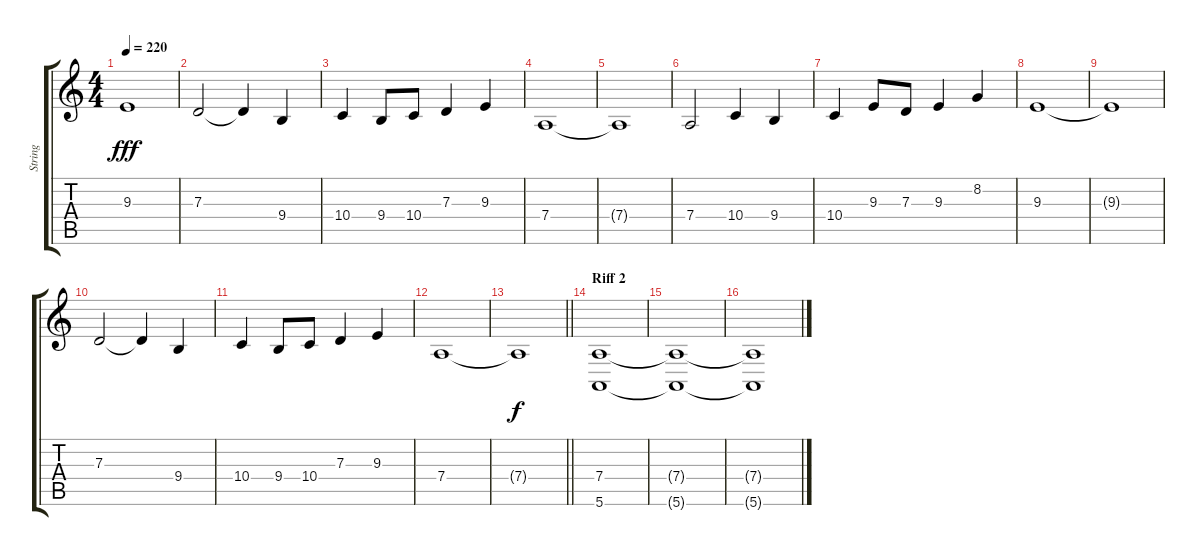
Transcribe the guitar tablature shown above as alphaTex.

\track ("String" "String") {instrument stringensemble1}
\staff {score tabs}
\tuning (E4 B3 G3 D3 A2 E2) {hide}
\ts (4 4)
\tempo 220
\clef g2
\ks c
9.3{t}.1{dy fff} |
7.3.2 7.3{t}.4 9.4.4 |
10.4.4 9.4.8 10.4.8 7.3.4 9.3.4 |
7.4.1 |
7.4{t}.1 |
7.4.2 10.4.4 9.4.4 |
10.4.4 9.3.8 7.3.8 9.3.4 8.2.4 |
9.3.1 |
9.3{t}.1 |
7.3.2 7.3{t}.4 9.4.4 |
10.4.4 9.4.8 10.4.8 7.3.4 9.3.4 |
7.4.1 |
\barLineRight lightlight
7.4{t}.1{dy f} |
\section ("" "Riff 2")
(7.4 5.6).1 |
(7.4{t} 5.6{t}).1 |
(7.4{t} 5.6{t}).1
